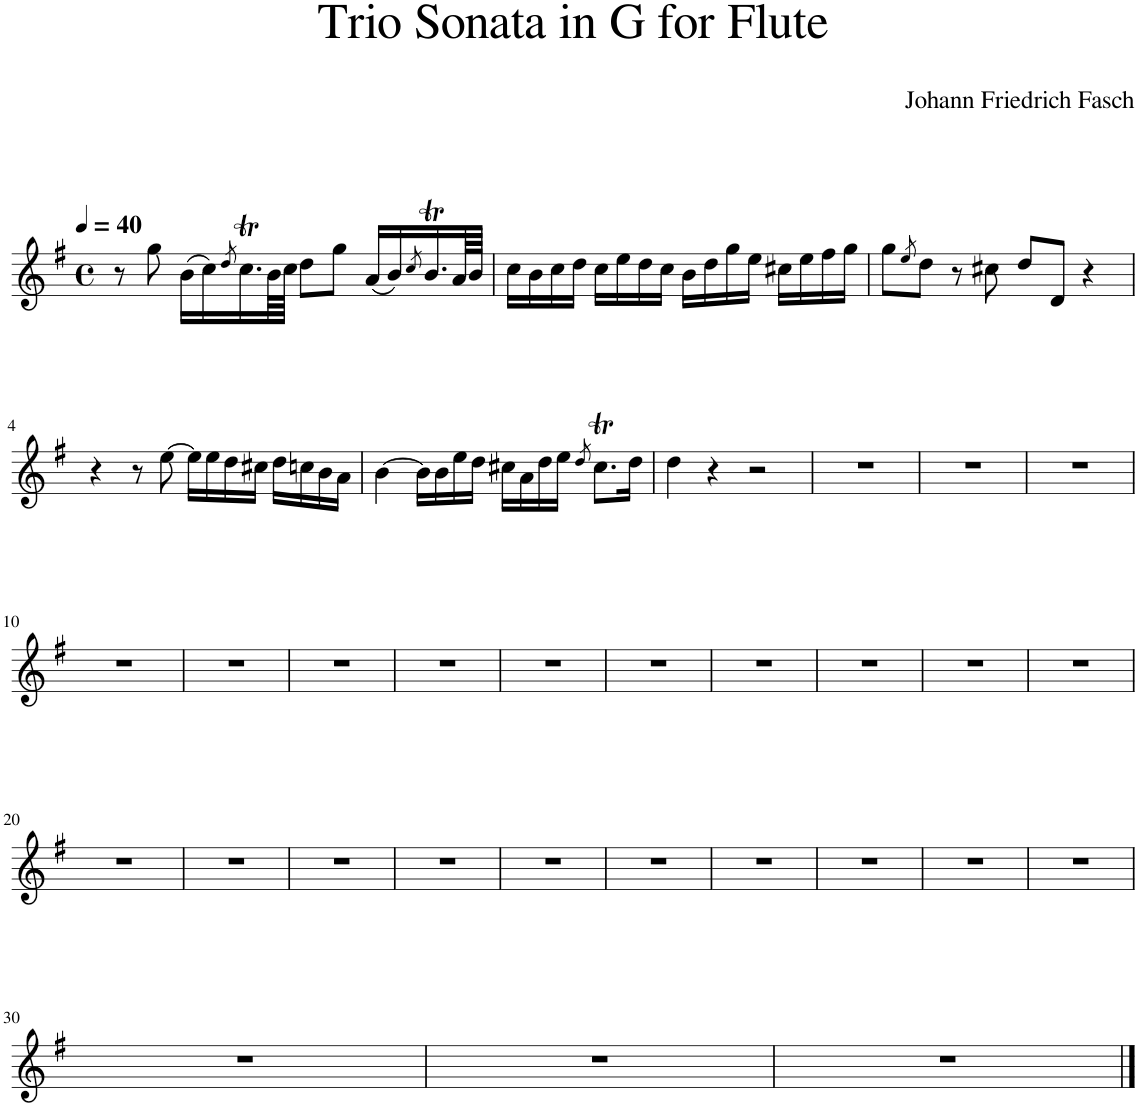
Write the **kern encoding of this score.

**kern
*part1
*staff1
*I"Oboe
*I'Ob.
*clefG2
*k[f#]
*M4/4
*met(c)
*MM40
=1
8r
8gg\
(16b\LL
16cc\)
8qdd/
16.ccT\
64b\LL
64cc\JJJJ
8dd\L
8gg\J
(16a/LL
16b/)
8qcc/
16.bt/
64a/LL
64b/JJJJ
=2
16cc\LL
16b\
16cc\
16dd\JJ
16cc\LL
16ee\
16dd\
16cc\JJ
16b\LL
16dd\
16gg\
16ee\JJ
16cc#X\LL
16ee\
16ff#\
16gg\JJ
=3
8gg\L
8qee/
8dd\J
8r
8cc#X\
8dd/L
8d/J
4r
!!LO:LB:g=z
=4
4r
8r
[8ee\
16ee\LL]
16ee\
16dd\
16cc#X\JJ
16dd\LL
16ccn\
16b\
16a\JJ
=5
[4b\
16b\LL]
16b\
16ee\
16dd\JJ
16cc#X\LL
16a\
16dd\
16ee\JJ
8qdd/
8.cc#t\L
16dd\Jk
=6
4dd\
4r
2r
=7
1r
=8
1r
=9
1r
!!LO:LB:g=z
=10
1r
=11
1r
=12
1r
=13
1r
=14
1r
=15
1r
=16
1r
=17
1r
=18
1r
=19
1r
!!LO:LB:g=z
=20
1r
=21
1r
=22
1r
=23
1r
=24
1r
=25
1r
=26
1r
=27
1r
=28
1r
=29
1r
!!LO:LB:g=z
=30
1r
=31
1r
=32
1r
==
*-
